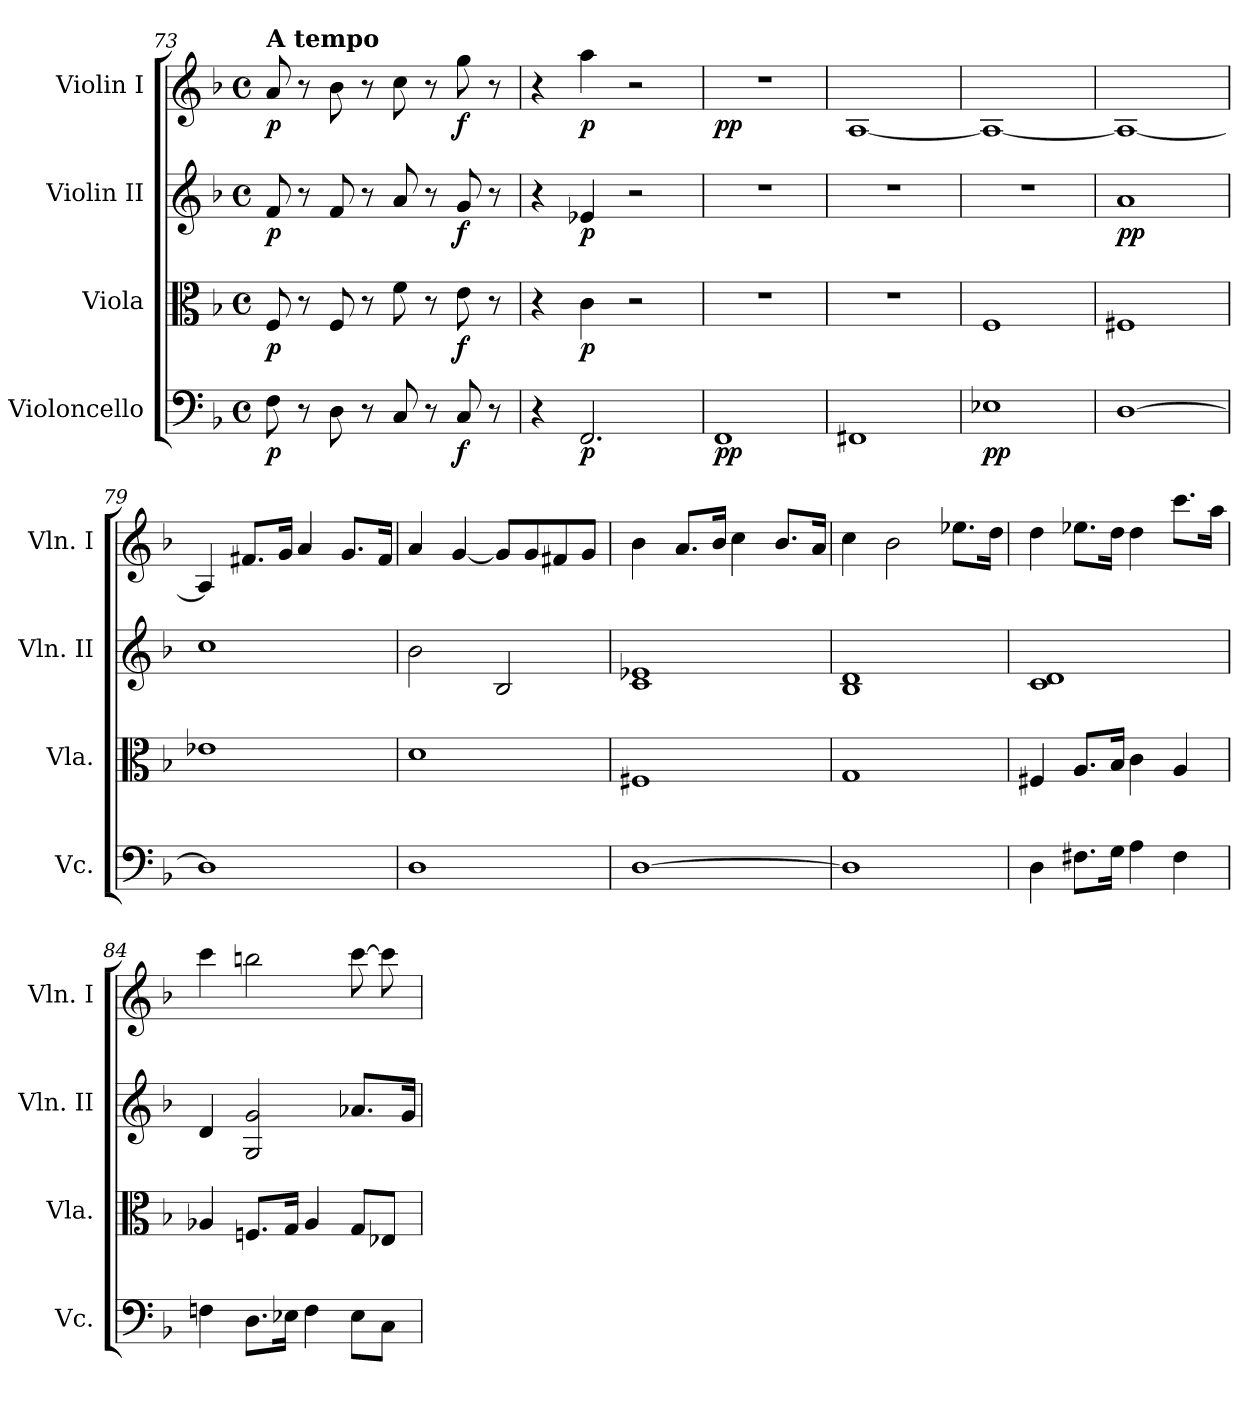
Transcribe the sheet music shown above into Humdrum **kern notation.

**kern	**dynam	**kern	**dynam	**kern	**dynam	**kern	**dynam
*part4	*part4	*part3	*part3	*part2	*part2	*part1	*part1
*staff4	*staff4	*staff3	*staff3	*staff2	*staff2	*staff1	*staff1
*I"Violoncello	*	*I"Viola	*	*I"Violin II	*	*I"Violin I	*
*I'Vc.	*	*I'Vla.	*	*I'Vln. II	*	*I'Vln. I	*
!!LO:PB:g=z
*clefF4	*	*clefC3	*	*clefG2	*	*clefG2	*
*k[b-]	*	*k[b-]	*	*k[b-]	*	*k[b-]	*
*M4/4	*	*M4/4	*	*M4/4	*	*M4/4	*
*met(c)	*	*met(c)	*	*met(c)	*	*met(c)	*
=73	=73	=73	=73	=73	=73	=73	=73
!	!	!	!	!	!	!LO:TX:a:B:t=A tempo	!
!	!LO:DY:b	!	!LO:DY:b	!	!LO:DY:b	!	!LO:DY:b
8F\	p	8F/	p	8f/	p	8a/	p
8r	.	8r	.	8r	.	8r	.
8D\	.	8F/	.	8f/	.	8b-\	.
8r	.	8r	.	8r	.	8r	.
8C/	.	8f\	.	8a/	.	8cc\	.
8r	.	8r	.	8r	.	8r	.
!	!LO:DY:b	!	!LO:DY:b	!	!LO:DY:b	!	!LO:DY:b
8C/	f	8e\	f	8g/	f	8gg\	f
8r	.	8r	.	8r	.	8r	.
=74	=74	=74	=74	=74	=74	=74	=74
4r	.	4r	.	4r	.	4r	.
!	!LO:DY:b	!	!LO:DY:b	!	!LO:DY:b	!	!LO:DY:b
2.FF/	p	4c\	p	4e-X/	p	4aa\	p
.	.	2r	.	2r	.	2r	.
=75	=75	=75	=75	=75	=75	=75	=75
!	!LO:DY:b	!	!	!	!	!	!LO:DY:b
1FF	pp	1r	.	1r	.	1r	pp
=76	=76	=76	=76	=76	=76	=76	=76
1FF#X	.	1r	.	1r	.	[1A	.
=77	=77	=77	=77	=77	=77	=77	=77
!	!LO:DY:b	!	!	!	!	!	!
1E-X	pp	1F	.	1r	.	1A_	.
=78	=78	=78	=78	=78	=78	=78	=78
!	!	!	!	!	!LO:DY:b	!	!
[1D	.	1F#X	.	1a	pp	1A_	.
=79	=79	=79	=79	=79	=79	=79	=79
1D]	.	1e-X	.	1cc	.	4A/]	.
.	.	.	.	.	.	8.f#X/L	.
.	.	.	.	.	.	16g/Jk	.
.	.	.	.	.	.	4a/	.
.	.	.	.	.	.	8.g/L	.
.	.	.	.	.	.	16f#/Jk	.
!!LO:PB:g=z
=80	=80	=80	=80	=80	=80	=80	=80
1D	.	1d	.	2b-\	.	4a/	.
.	.	.	.	.	.	[4g/	.
.	.	.	.	2B-/	.	8g/L]	.
.	.	.	.	.	.	8g/	.
.	.	.	.	.	.	8f#X/	.
.	.	.	.	.	.	8g/J	.
=81	=81	=81	=81	=81	=81	=81	=81
[1D	.	1F#X	.	1c 1e-X	.	4b-\	.
.	.	.	.	.	.	8.a/L	.
.	.	.	.	.	.	16b-/Jk	.
.	.	.	.	.	.	4cc\	.
.	.	.	.	.	.	8.b-/L	.
.	.	.	.	.	.	16a/Jk	.
=82	=82	=82	=82	=82	=82	=82	=82
1D]	.	1G	.	1B- 1d	.	4cc\	.
.	.	.	.	.	.	2b-\	.
.	.	.	.	.	.	8.ee-X\L	.
.	.	.	.	.	.	16dd\Jk	.
=83	=83	=83	=83	=83	=83	=83	=83
4D\	.	4F#X/	.	1c 1d	.	4dd\	.
8.F#X\L	.	8.A/L	.	.	.	8.ee-X\L	.
16G\Jk	.	16B-/Jk	.	.	.	16dd\Jk	.
4A\	.	4c\	.	.	.	4dd\	.
4F#\	.	4A/	.	.	.	8.ccc\L	.
.	.	.	.	.	.	16aa\Jk	.
=84	=84	=84	=84	=84	=84	=84	=84
4Fn\	.	4A-X/	.	4d/	.	4ccc\	.
8.D\L	.	8.Fn/L	.	2G/ 2g/	.	2bbn\	.
16E-X\Jk	.	16G/Jk	.	.	.	.	.
4F\	.	4A-/	.	.	.	.	.
8E-\L	.	8G/L	.	8.a-X/L	.	[8ccc\	.
8C\J	.	8E-X/J	.	.	.	8ccc\]	.
.	.	.	.	16g/Jk	.	.	.
=	=	=	=	=	=	=	=
*-	*-	*-	*-	*-	*-	*-	*-
